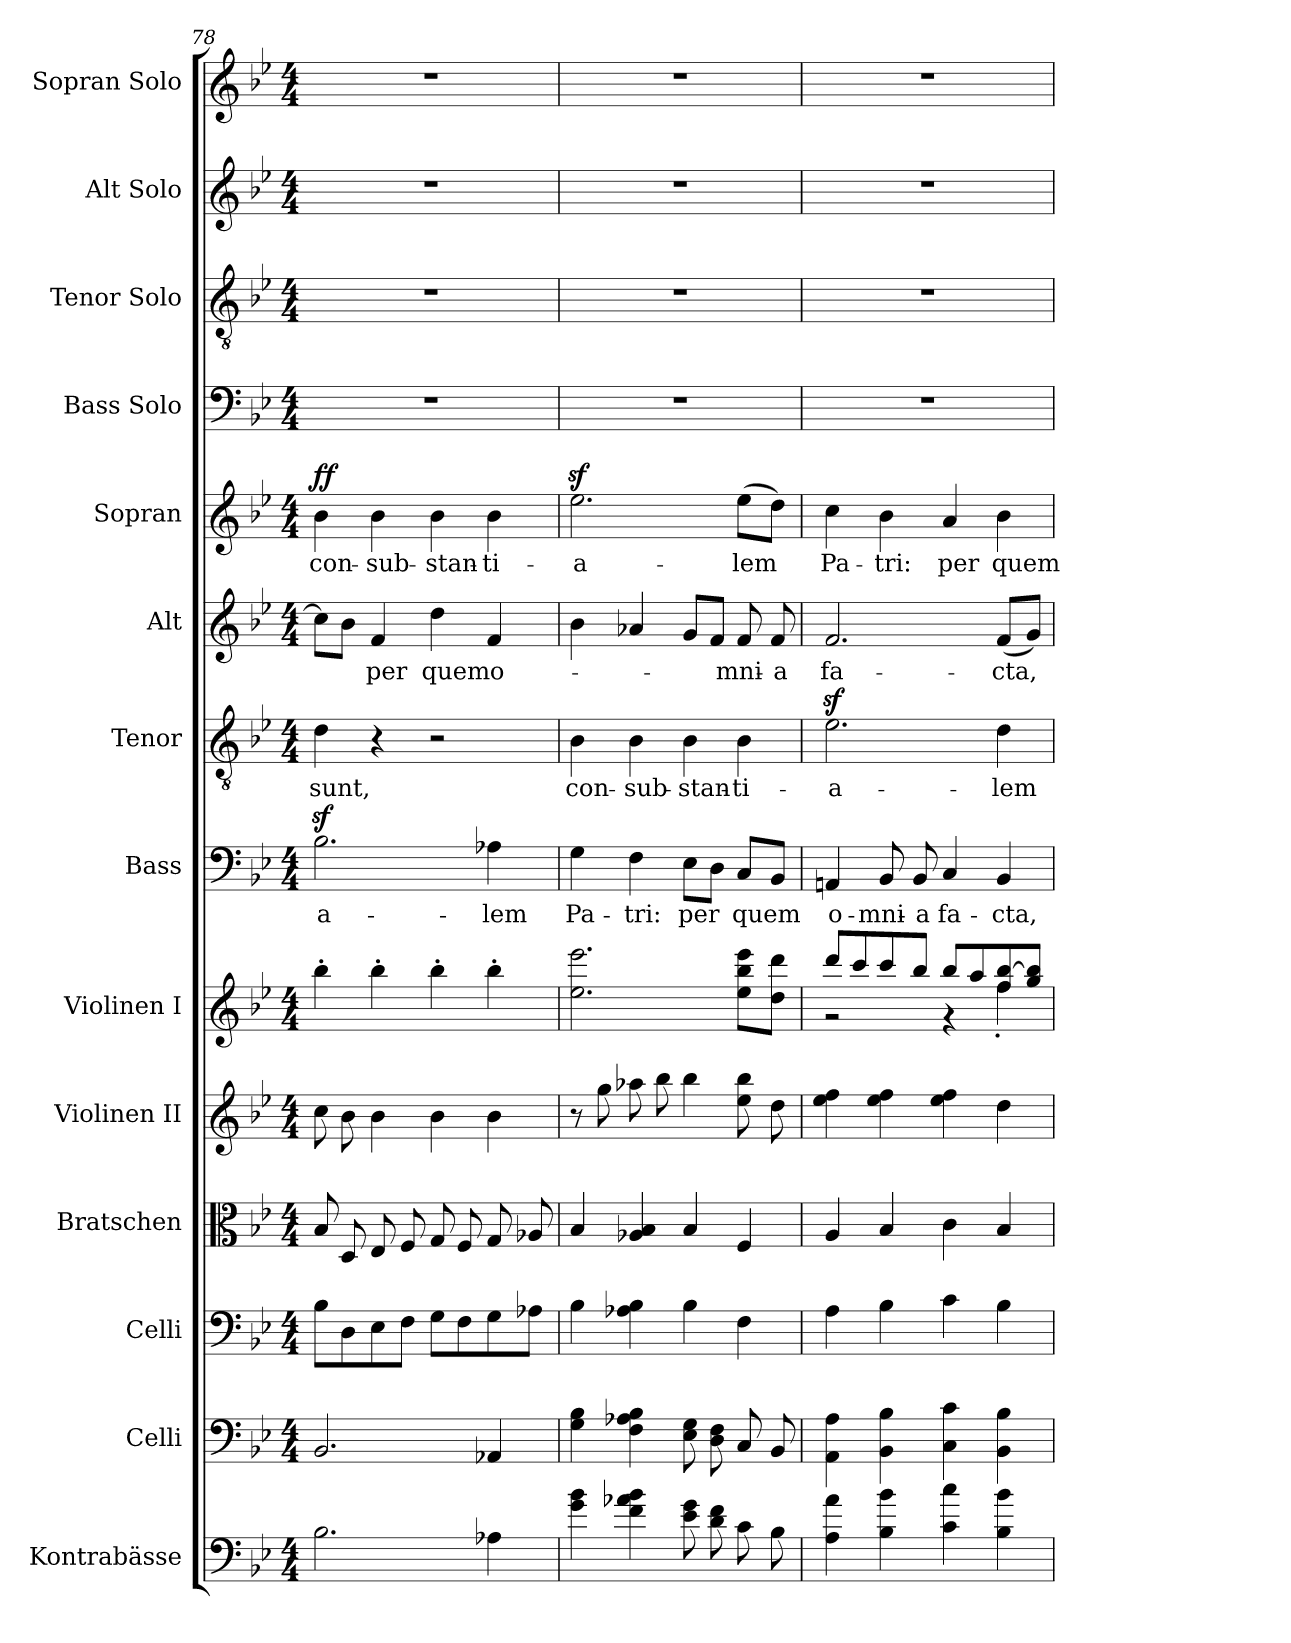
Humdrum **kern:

**kern	**kern	**kern	**kern	**kern	**kern	**kern	**text	**kern	**text	**kern	**text	**kern	**text	**dynam	**kern	**kern	**kern	**kern
*part14	*part13	*part12	*part11	*part10	*part9	*part8	*part8	*part7	*part7	*part6	*part6	*part5	*part5	*part5	*part4	*part3	*part2	*part1
*staff14	*staff13	*staff12	*staff11	*staff10	*staff9	*staff8	*staff8	*staff7	*staff7	*staff6	*staff6	*staff5	*staff5	*staff5	*staff4	*staff3	*staff2	*staff1
*I"Kontrabässe	*I"Celli	*I"Celli	*I"Bratschen	*I"Violinen II	*I"Violinen I	*I"Bass	*	*I"Tenor	*	*I"Alt	*	*I"Sopran	*	*	*I"Bass Solo	*I"Tenor Solo	*I"Alt Solo	*I"Sopran Solo
*	*I'Cl.	*	*	*	*I'Vl.	*I'B.	*	*I'T.	*	*I'A.	*	*I'S.	*	*	*I'B.S.	*I'T.S.	*I'A.S.	*I'S.S.
*clefF4	*clefF4	*clefF4	*clefC3	*clefG2	*clefG2	*clefF4	*	*clefGv2	*	*clefG2	*	*clefG2	*	*	*clefF4	*clefGv2	*clefG2	*clefG2
*ITrd7c12	*	*	*	*	*	*	*	*	*	*	*	*	*	*	*	*	*	*
*k[b-e-]	*k[b-e-]	*k[b-e-]	*k[b-e-]	*k[b-e-]	*k[b-e-]	*k[b-e-]	*	*k[b-e-]	*	*k[b-e-]	*	*k[b-e-]	*	*	*k[b-e-]	*k[b-e-]	*k[b-e-]	*k[b-e-]
*B-:	*B-:	*B-:	*B-:	*B-:	*B-:	*B-:	*	*B-:	*	*B-:	*	*B-:	*	*	*B-:	*B-:	*B-:	*B-:
*M4/4	*M4/4	*M4/4	*M4/4	*M4/4	*M4/4	*M4/4	*	*M4/4	*	*M4/4	*	*M4/4	*	*	*M4/4	*M4/4	*M4/4	*M4/4
=78	=78	=78	=78	=78	=78	=78	=78	=78	=78	=78	=78	=78	=78	=78	=78	=78	=78	=78
!	!	!	!	!	!	!	!LO:LY:b	!	!LO:LY:b	!	!	!	!LO:LY:b	!LO:DY:a	!	!	!	!
2.BB-\	2.BB-/	8B-\L	8B-/	8cc\	4bb-'\	2.B-z>\	a-	4d\	sunt,	8cc\L]	.	4b-\	-con-	ff	1r	1r	1r	1r
.	.	8D\	8D/	8b-\	.	.	.	.	.	8b-\J	.	.	.	.	.	.	.	.
!	!	!	!	!	!	!	!	!	!	!	!LO:LY:b	!	!LO:LY:b	!	!	!	!	!
.	.	8E-\	8E-/	4b-\	4bb-'\	.	.	4r	.	4f/	per	4b-\	-sub-	.	.	.	.	.
.	.	8F\J	8F/	.	.	.	.	.	.	.	.	.	.	.	.	.	.	.
!	!	!	!	!	!	!	!	!	!	!	!LO:LY:b	!	!LO:LY:b	!	!	!	!	!
.	.	8G\L	8G/	4b-\	4bb-'\	.	.	2r	.	4dd\	quem	4b-\	-stan-	.	.	.	.	.
.	.	8F\	8F/	.	.	.	.	.	.	.	.	.	.	.	.	.	.	.
!	!	!	!	!	!	!	!LO:LY:b	!	!	!	!LO:LY:b	!	!LO:LY:b	!	!	!	!	!
4AA-X\	4AA-X/	8G\	8G/	4b-\	4bb-'\	4A-X\	-lem	.	.	4f/	-o-	4b-\	-ti-	.	.	.	.	.
.	.	8A-X\J	8A-X/	.	.	.	.	.	.	.	.	.	.	.	.	.	.	.
=79	=79	=79	=79	=79	=79	=79	=79	=79	=79	=79	=79	=79	=79	=79	=79	=79	=79	=79
!	!	!	!	!	!	!	!LO:LY:b	!	!LO:LY:b	!	!	!	!LO:LY:b	!	!	!	!	!
4G\ 4B-\	4G\ 4B-\	4B-\	4B-/	8r	2.ee-\ 2.eee-\	4G\	Pa-	4B-\	-con-	4b-\	.	2.ee-z>\	-a-	.	1r	1r	1r	1r
.	.	.	.	8gg\	.	.	.	.	.	.	.	.	.	.	.	.	.	.
!	!	!	!	!	!	!	!LO:LY:b	!	!LO:LY:b	!	!	!	!	!	!	!	!	!
4F\ 4A-X\ 4B-\	4F\ 4A-X\ 4B-\	4A-X\ 4B-\	4A-X/ 4B-/	8aa-X\	.	4F\	tri:	4B-\	-sub-	4a-X/	.	.	.	.	.	.	.	.
.	.	.	.	8bb-\	.	.	.	.	.	.	.	.	.	.	.	.	.	.
!	!	!	!	!	!	!	!LO:LY:b	!	!LO:LY:b	!	!	!	!	!	!	!	!	!
8E-\ 8G\	8E-\ 8G\	4B-\	4B-/	4bb-\	.	8E-\L	per	4B-\	-stan-	8g/L	.	.	.	.	.	.	.	.
8D\ 8F\	8D\ 8F\	.	.	.	.	8D\J	.	.	.	8f/J	.	.	.	.	.	.	.	.
!	!	!	!	!	!	!	!LO:LY:b	!	!LO:LY:b	!	!LO:LY:b	!	!LO:LY:b	!	!	!	!	!
8C\	8C/	4F\	4F/	8ee-\ 8bb-\	8ee-\ 8bb-\ 8eee-\L	8C/L	quem	4B-\	-ti-	8f/	-mni-	(>8ee-\L	lem	.	.	.	.	.
!	!	!	!	!	!	!	!	!	!	!	!LO:LY:b	!	!	!	!	!	!	!
8BB-\	8BB-/	.	.	8dd\	8dd\ 8ddd\J	8BB-/J	.	.	.	8f/	a	8dd\J)	.	.	.	.	.	.
=80	=80	=80	=80	=80	=80	=80	=80	=80	=80	=80	=80	=80	=80	=80	=80	=80	=80	=80
*	*	*	*	*	*^	*	*	*	*	*	*	*	*	*	*	*	*	*
!	!	!	!	!	!	!	!	!LO:LY:b	!	!LO:LY:b	!	!LO:LY:b	!	!LO:LY:b	!	!	!	!	!
4AA\ 4A\	4AA\ 4A\	4A\	4A/	4ee-\ 4ff\	8ddd/L	2r	4AAn/	o-	2.e-z>\	-a-	2.f/	-fa-	4cc\	-Pa-	.	1r	1r	1r	1r
.	.	.	.	.	8ccc/	.	.	.	.	.	.	.	.	.	.	.	.	.	.
!	!	!	!	!	!	!	!	!LO:LY:b	!	!	!	!	!	!LO:LY:b	!	!	!	!	!
4BB-\ 4B-\	4BB-\ 4B-\	4B-\	4B-/	4ee-\ 4ff\	8ccc/	.	8BB-/	-mni-	.	.	.	.	4b-\	tri:	.	.	.	.	.
!	!	!	!	!	!	!	!	!LO:LY:b	!	!	!	!	!	!	!	!	!	!	!
.	.	.	.	.	8bb-/J	.	8BB-/	a	.	.	.	.	.	.	.	.	.	.	.
!	!	!	!	!	!	!	!	!LO:LY:b	!	!	!	!	!	!LO:LY:b	!	!	!	!	!
4C\ 4c\	4C\ 4c\	4c\	4c\	4ee-\ 4ff\	8bb-/L	4r	4C/	-fa-	.	.	.	.	4a/	per	.	.	.	.	.
.	.	.	.	.	8aa/	.	.	.	.	.	.	.	.	.	.	.	.	.	.
!	!	!	!	!	!	!	!	!LO:LY:b	!	!LO:LY:b	!	!LO:LY:b	!	!LO:LY:b	!	!	!	!	!
4BB-\ 4B-\	4BB-\ 4B-\	4B-\	4B-/	4dd\	8ff/ [8bb-/	4ff'\	4BB-/	cta,	4d\	lem	(<8f/L	cta,	4b-\	quem	.	.	.	.	.
.	.	.	.	.	8gg/ 8bb-/]J	.	.	.	.	.	8g/J)	.	.	.	.	.	.	.	.
*	*	*	*	*	*v	*v	*	*	*	*	*	*	*	*	*	*	*	*	*
=	=	=	=	=	=	=	=	=	=	=	=	=	=	=	=	=	=	=
*-	*-	*-	*-	*-	*-	*-	*-	*-	*-	*-	*-	*-	*-	*-	*-	*-	*-	*-
